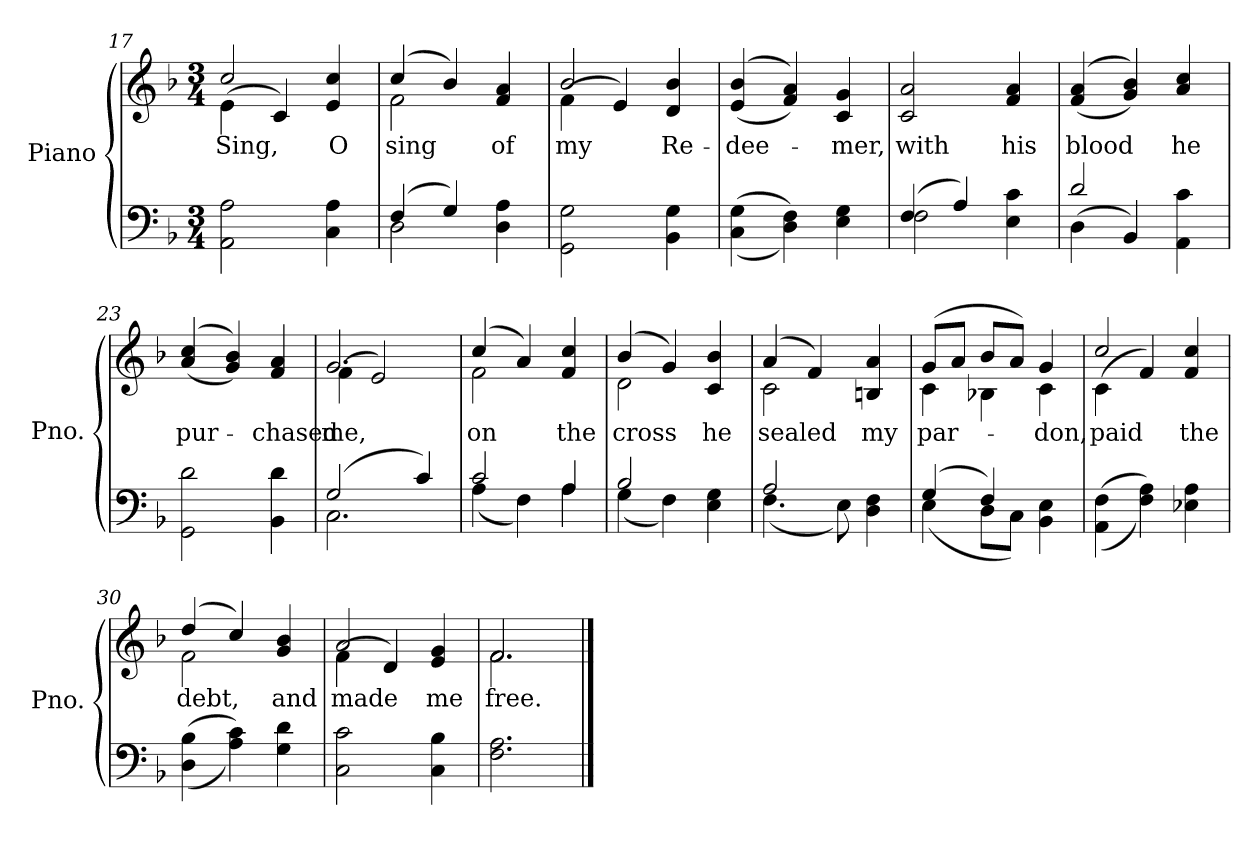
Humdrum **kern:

**kern	**kern	**text
*part2	*part1	*part1
*staff2	*staff1	*staff1
*I"Piano	*I"Piano	*
*I'Pno.	*I'Pno.	*
!!LO:LB:g=z
*clefF4	*clefG2	*
*k[b-]	*k[b-]	*
*F:	*F:	*
*M3/4	*M3/4	*
=17	=17	=17
!	!LO:TX:a:i:t=Refrain	!
!	!	!LO:LY:b:color=#000000
*	*^	*
2AAi\ 2Ai	2cci/	(4ei\	Sing,
.	.	4ci/)	.
!	!	!	!LO:LY:b:color=#000000
4Ci\ 4Ai	4ei/ 4cci	4ryy	O
=18	=18	=18	=18
*^	*	*	*
!	!	!	!	!LO:LY:b:color=#000000
(4Fi/	2Di\	(4cci/	2fi\	sing
4Gi/)	.	4b-i/)	.	.
!	!	!	!	!LO:LY:b:color=#000000
4Di\ 4Ai	4ryy	4fi/ 4ai	4ryy	of
*v	*v	*	*	*
=19	=19	=19	=19
*^	*	*	*
!	!	!	!	!LO:LY:b:color=#000000
*v	*v	*	*	*
2GGi\ 2Gi	2b-i/	(4fi\	my
.	.	4ei/)	.
!	!	!	!LO:LY:b:color=#000000
4BB-i\ 4Gi	4di/ 4b-i	4ryy	Re-
*	*v	*v	*
=20	=20	=20
*	*^	*
!	!	!	!LO:LY:b:color=#000000
*	*v	*v	*
((4Ci\ 4Gi	((4ei/ 4b-i	-dee-
4Di\ 4Fi))	4fi/ 4ai))	.
!	!	!LO:LY:b:color=#000000
4Ei\ 4Gi	4ci/ 4gi	-mer,
=21	=21	=21
*^	*	*
!	!	!	!LO:LY:b:color=#000000
(4Fi/	2Fi\	2ci/ 2ai	with
4Ai/)	.	.	.
!	!	!	!LO:LY:b:color=#000000
4Ei\ 4ci	4ryy	4fi/ 4ai	his
=22	=22	=22	=22
!	!	!	!LO:LY:b:color=#000000
2di/	(4Di\	((4fi/ 4ai	blood
.	4BB-i/)	4gi/ 4b-i))	.
!	!	!	!LO:LY:b:color=#000000
4AAi\ 4ci	4ryy	4ai/ 4cci	he
*v	*v	*	*
=23	=23	=23
*^	*	*
!	!	!	!LO:LY:b:color=#000000
*v	*v	*	*
2GGi\ 2di	((4ai/ 4cci	pur-
.	4gi/ 4b-i))	.
!	!	!LO:LY:b:color=#000000
4BB-i\ 4di	4fi/ 4ai	-chased
=24	=24	=24
*^	*	*
!	!	!	!LO:LY:b:color=#000000
*	*	*^	*
(2Gi/	2.Ci\	2.gi/	(4fi\	me,
.	.	.	2ei/)	.
4ci/)	.	.	.	.
!!LO:LB:g=z	!!
=25	=25	=25	=25	=25
!	!	!	!	!LO:LY:b:color=#000000
2ci/	(4Ai\	(4cci/	2fi\	on
.	4Fi\)	4ai/)	.	.
!	!	!	!	!LO:LY:b:color=#000000
4Ai/	4Ai\	4fi/ 4cci	4ryy	the
=26	=26	=26	=26	=26
!	!	!	!	!LO:LY:b:color=#000000
2B-i/	(4Gi\	(4b-i/	2di\	cross
.	4Fi\)	4gi/)	.	.
!	!	!	!	!LO:LY:b:color=#000000
4Ei\ 4Gi	4ryy	4ci/ 4b-i	4ryy	he
=27	=27	=27	=27	=27
!	!	!	!	!LO:LY:b:color=#000000
2Ai/	(4.Fi\	(4ai/	2ci\	sealed
.	.	4fi/)	.	.
.	8Ei\)	.	.	.
!	!	!	!	!LO:LY:b:color=#000000
4Di\ 4Fi	4ryy	4Bni/ 4ai	4ryy	my
=28	=28	=28	=28	=28
!	!	!	!	!LO:LY:b:color=#000000
(4Gi/	(4Ei\	(8gi/L	4ci\	par-
.	.	8ai/J	.	.
4Fi/)	8Di\L	8b-i/L	4B-Xi\	.
.	8Ci\J)	8ai/J)	.	.
!	!	!	!	!LO:LY:b:color=#000000
4BB-i\ 4Ei	4ryy	4gi/	4ci\	-don,
*v	*v	*	*	*
=29	=29	=29	=29
*^	*	*	*
!	!	!	!	!LO:LY:b:color=#000000
*v	*v	*	*	*
((4AAi\ 4Fi	2cci/	(4ci\	paid
4Fi\ 4Ai))	.	4fi/)	.
!	!	!	!LO:LY:b:color=#000000
4E-Xi\ 4Ai	4fi/ 4cci	4ryy	the
=30	=30	=30	=30
!	!	!	!LO:LY:b:color=#000000
((4Di\ 4B-i	(4ddi/	2fi\	debt,
4Ai\ 4ci))	4cci/)	.	.
!	!	!	!LO:LY:b:color=#000000
4Gi\ 4di	4gi/ 4b-i	4ryy	and
=31	=31	=31	=31
!	!	!	!LO:LY:b:color=#000000
2Ci\ 2ci	2ai/	(4fi\	made
.	.	4di/)	.
!	!	!	!LO:LY:b:color=#000000
4Ci\ 4B-i	4ei/ 4gi	4ryy	me
=32	=32	=32	=32
!	!	!	!LO:LY:b:color=#000000
2.Fi\ 2.Ai	2.fi/	2.fi\	free.
*	*v	*v	*
==	==	==
*-	*-	*-
